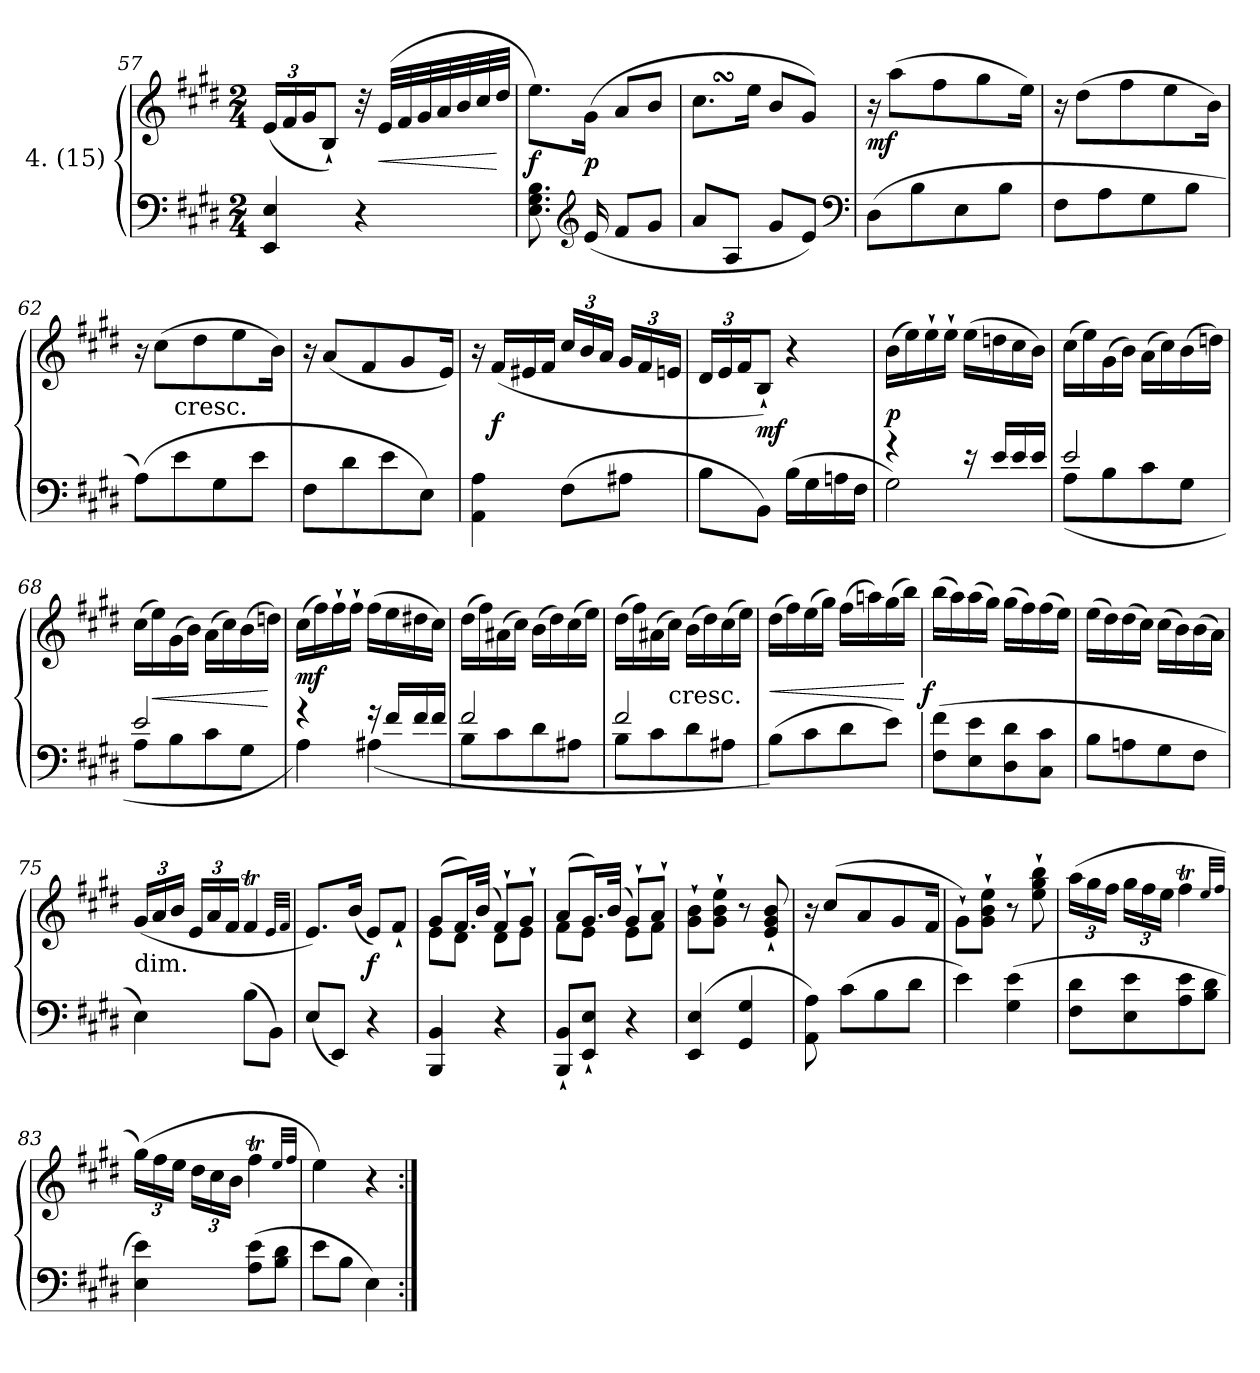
**kern	**kern	**dynam
*part1	*part1	*part1
*staff2	*staff1	*staff1/2
*I"4. (15)	*	*
*clefF4	*clefG2	*
*k[f#c#g#d#]	*k[f#c#g#d#]	*
*E:	*E:	*
*M2/4	*M2/4	*
=57	=57	=57
4EE 4E	(24eLL	.
.	24f#	.
.	24g#J	.
.	8B`J)	.
4r	32r	.
.	(32eLLL	<
.	32f#	.
.	32g#	.
.	32a	.
.	32b	.
.	32cc#	.
.	32dd#JJJ	[
=58	=58	=58
8.E 8.G# 8.B	8.eeL)	f
*clefG2	*	*
(16e	(16g#Jk	p
8f#L	8aL	.
8g#J	8bJ	.
=59	=59	=59
8aL	8.cc#SSSL	.
8AJ	.	.
.	16eeJk	.
8g#L	8bL	.
8eJ)	8g#J)	.
*clefF4	*	*
=60	=60	=60
(8D#L	16r	mf
.	(8aaL	.
8B	.	.
.	8ff#	.
8E	.	.
.	8gg#	.
8BJ	.	.
.	16eeJk)	.
!!LO:LB:g=z
=61	=61	=61
8F#L	16r	.
.	(8dd#L	.
8A	.	.
.	8ff#	.
8G#	.	.
.	8ee	.
8BJ	.	.
.	16bJk)	.
=62	=62	=62
*	*^	*
(8AL)	16r	8ryy	.
.	(8cc#L	.	.
!	!	!LO:TX:c:t=cresc.	!
8e	.	4.ryy	.
.	8dd#	.	.
8G#	.	.	.
.	8ee	.	.
8eJ	.	.	.
.	16bJk)	.	.
*	*v	*v	*
=63	=63	=63
8F#L	16r	.
.	(8aL	.
8d#	.	.
.	8f#	.
8e	.	.
.	8g#	.
8EJ)	.	.
.	16eJk)	.
=64	=64	=64
4AA 4A	16r	.
.	(16f#LL	f
.	16e#X	.
.	16f#JJ	.
(8F#L	24cc#/LL	.
.	24b/	.
.	24a/JJ	.
8A#XJ	24g#LL	.
.	24f#	.
.	24enJJ	.
=65	=65	=65
8BL	24d#LL	.
.	24e	.
.	24f#J	.
8BBJ)	8B`J)	mf
(16BLL	4r	.
16G#	.	.
16An	.	.
16F#JJ	.	.
=66	=66	=66
*^	*	*
4rg	2G#)	(16bLL	p
.	.	16ee)	.
.	.	16ee`	.
.	.	16ee`JJ	.
16re	.	(16eeLL	.
16eLL	.	16ddn	.
16e	.	16cc#	.
16eJJ	.	16bJJ)	.
!!LO:LB:g=z
=67	=67	=67	=67
2e	(8AL	(16cc#LL	.
.	.	16ee)	.
.	8B	(16g#	.
.	.	16bJJ)	.
.	8c#	(16aLL	.
.	.	16cc#)	.
.	8G#J	(16b	.
.	.	16ddnJJ)	.
=68	=68	=68	=68
2e	8AL	(16cc#LL	.
.	.	16ee)	<
.	8B	(16g#	.
.	.	16bJJ)	.
.	8c#	(16aLL	.
.	.	16cc#)	.
.	8G#J	(16b	.
.	.	16ddnJJ)	[
=69	=69	=69	=69
4r	4A)	(16cc#LL	mf
.	.	16ff#)	.
.	.	16ff#`	.
.	.	16ff#`JJ	.
16r	(4A#X	(16ff#LL	.
16f#LL	.	16ee	.
16f#	.	16dd#X	.
16f#JJ	.	16cc#JJ)	.
=70	=70	=70	=70
2f#	8BL	(16dd#LL	.
.	.	16ff#)	.
.	8c#	(16a#X	.
.	.	16cc#JJ)	.
.	8d#	(16bLL	.
.	.	16dd#)	.
.	8A#XJ	(16cc#	.
.	.	16eeJJ)	.
=71	=71	=71	=71
2f#	8BL	(16dd#LL	.
.	.	16ff#)	.
.	8c#	(16a#X	.
!	!	!LO:TX:c:t=cresc.	!
.	.	16cc#JJ)	.
.	8d#	(16bLL	.
.	.	16dd#)	.
.	8A#XJ	(16cc#	.
.	.	16eeJJ)	.
*v	*v	*	*
=72	=72	=72
(8BL)	(16dd#LL	<
.	16ff#)	.
8c#	(16ee	.
.	16gg#JJ)	.
8d#	(16ff#LL	.
.	16aan)	.
8eJ)	(16gg#	.
.	16bbJJ)	[
!!LO:LB:g=z
=73	=73	=73
!	!	!LO:DY:rj
(8F# 8f#L	(16bbLL	f
.	16aa)	.
8E 8e	(16aa	.
.	16gg#JJ)	.
8D# 8d#	(16gg#LL	.
.	16ff#)	.
8C# 8c#J	(16ff#	.
.	16eeJJ)	.
=74	=74	=74
8BL	(16eeLL	.
.	16dd#)	.
8An	(16dd#	.
.	16cc#JJ)	.
8G#	(16cc#LL	.
.	16b)	.
8F#J	(16b	.
.	16aJJ)	.
=75	=75	=75
!	!LO:TX:c:t=dim.	!
4E)	(24g#LL	.
.	24a	.
.	24bJJ	.
.	24eLL	.
.	24a	.
.	24f#JJ	.
(8BL	4f#T	.
8BBJ)	.	.
.	32qeLLL	.
.	32qf#JJJ	.
=76	=76	=76
(8EL	8.eL)	.
8EEJ)	.	.
.	(16bJk	.
4r	8eL)	f
.	8f#`J	.
=77	=77	=77
*	*^	*
4BBB 4BB	(8g#L	8eL	.
.	16.f#L)	8d#J	.
.	(32bJJk	.	.
4r	8f#`L)	8d#L	.
.	8g#`J	8eJ	.
=78	=78	=78	=78
8BBB` 8BB`L	(8aL	8f#L	.
8EE` 8E`J	16.g#L)	8eJ	.
.	(32bJJk	.	.
4r	8g#`L)	8eL	.
.	8a`J	8f#J	.
*	*v	*v	*
!!LO:LB:g=z
=79	=79	=79
(4EE 4E	8g#`\ 8b`\L	.
.	8g#`\ 8b`\ 8ee`\J	.
4GG# 4G#	8r	.
.	8e` 8g#` 8b`	.
=80	=80	=80
8AA 8A)	16r	.
.	(<8cc#L	.
(8c#L	.	.
.	8a	.
8B	.	.
.	8g#	.
8d#J	.	.
.	16f#Jk	.
=81	=81	=81
4e)	8g#`\L)	.
.	8g#`\ 8b`\ 8ee`\J	.
(4G# 4e	8r	.
.	8ee` 8gg#` 8bb`	.
=82	=82	=82
8F# 8d#L	(24aaLL	.
.	24gg#	.
.	24ff#JJ	.
8E 8e	24gg#LL	.
.	24ff#	.
.	24eeJJ	.
8A 8e	4ff#T	.
8B 8d#J	.	.
.	32qeeLLL	.
.	32qff#JJJ	.
=83	=83	=83
4E 4e)	(24gg#LL)	.
.	24ff#	.
.	24eeJJ	.
.	24dd#LL	.
.	24cc#	.
.	24bJJ	.
(8A 8eL	4ff#T	.
8B 8d#J	.	.
.	32qeeLLL	.
.	32qff#JJJ	.
=84	=84	=84
8eL	4ee)	.
8BJ	.	.
4E)	4r	.
=:|!	=:|!	=:|!
*-	*-	*-
